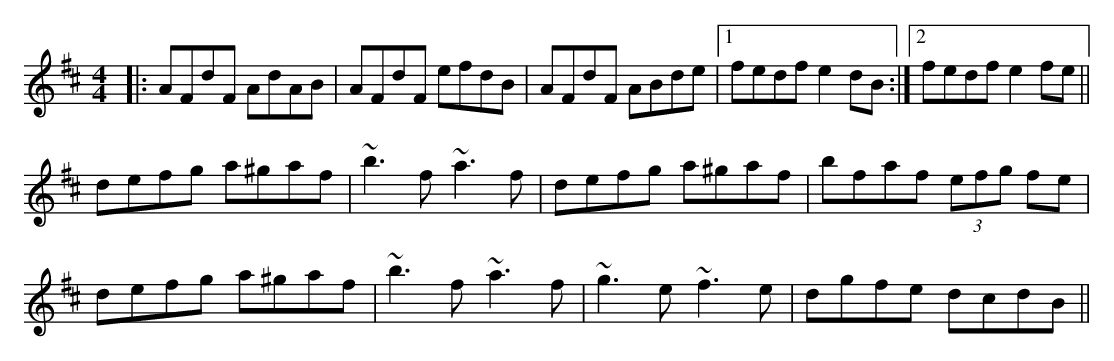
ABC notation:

X:1
M:4/4
K:D
|:AFdF AdAB|AFdF efdB|AFdF ABde|1 fedf e2dB:|2 fedf e2fe||
defg a^gaf|~b3f ~a3f|defg a^gaf|bfaf (3efg fe|
defg a^gaf|~b3f ~a3f|~g3e ~f3e|dgfe dcdB||
